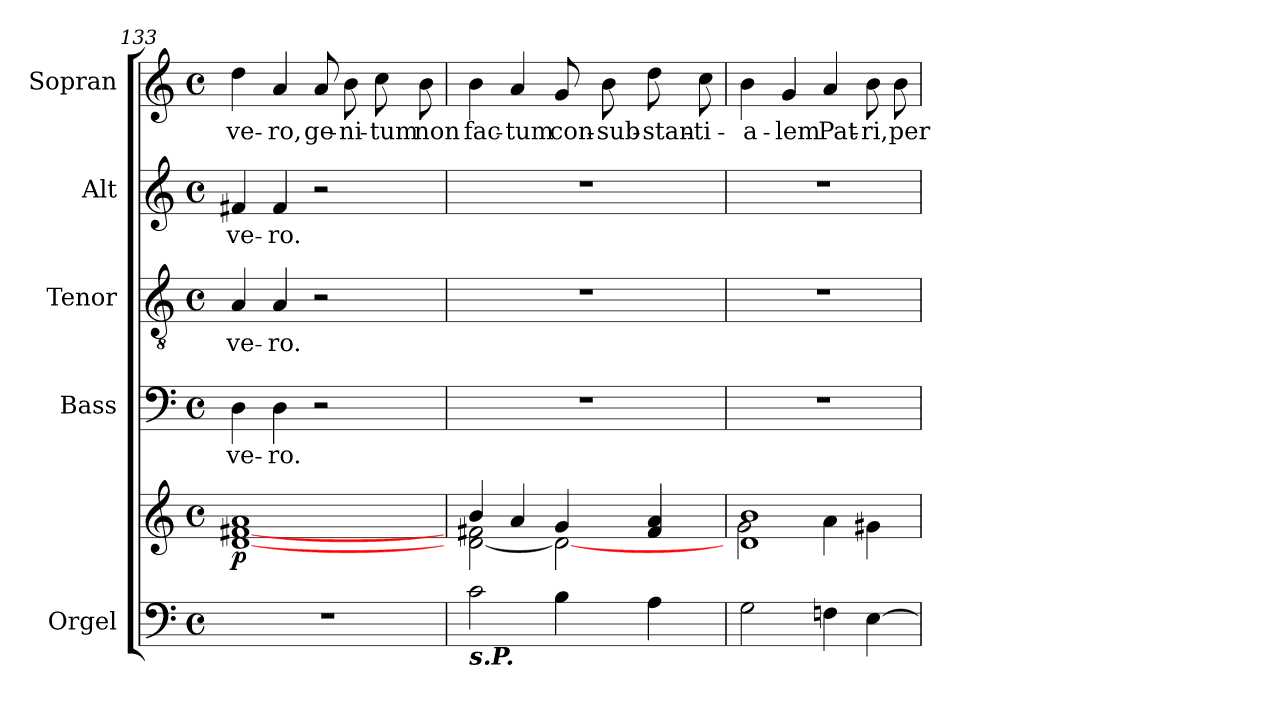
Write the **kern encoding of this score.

**kern	**kern	**dynam	**kern	**text	**kern	**text	**kern	**text	**kern	**text
*part5	*part5	*part5	*part4	*part4	*part3	*part3	*part2	*part2	*part1	*part1
*staff6	*staff5	*staff5/6	*staff4	*staff4	*staff3	*staff3	*staff2	*staff2	*staff1	*staff1
*I"Orgel	*	*	*I"Bass	*	*I"Tenor	*	*I"Alt	*	*I"Sopran	*
*I'Org.	*	*	*I'B.	*	*I'T.	*	*I'A.	*	*I'S.	*
*clefF4	*clefG2	*	*clefF4	*	*clefGv2	*	*clefG2	*	*clefG2	*
*k[]	*k[]	*	*k[]	*	*k[]	*	*k[]	*	*k[]	*
*C:	*C:	*	*C:	*	*C:	*	*C:	*	*C:	*
*M4/4	*M4/4	*	*M4/4	*	*M4/4	*	*M4/4	*	*M4/4	*
*met(c)	*met(c)	*	*met(c)	*	*met(c)	*	*met(c)	*	*met(c)	*
=133	=133	=133	=133	=133	=133	=133	=133	=133	=133	=133
!	!	!LO:DY:b	!	!LO:LY:b	!	!LO:LY:b	!	!LO:LY:b	!	!LO:LY:b
1r	[1d [1f#X 1a	p	4D\	ve-	4A/	ve-	4f#X/	ve-	4dd\	ve-
!	!	!	!	!LO:LY:b	!	!LO:LY:b	!	!LO:LY:b	!	!LO:LY:b
.	.	.	4D\	-ro.	4A/	-ro.	4f#/	-ro.	4a/	-ro,
!	!	!	!	!	!	!	!	!	!	!LO:LY:b
.	.	.	2r	.	2r	.	2r	.	8a/	ge-
!	!	!	!	!	!	!	!	!	!	!LO:LY:b
.	.	.	.	.	.	.	.	.	8b\	-ni-
!	!	!	!	!	!	!	!	!	!	!LO:LY:b
.	.	.	.	.	.	.	.	.	8cc\	-tum
!	!	!	!	!	!	!	!	!	!	!LO:LY:b
.	.	.	.	.	.	.	.	.	8b\	non
=134	=134	=134	=134	=134	=134	=134	=134	=134	=134	=134
*	*^	*	*	*	*	*	*	*	*	*
!LO:TX:b:Bi:t=s.P.	!	!	!	!	!	!	!	!	!	!	!
!	!	!	!	!	!	!	!	!	!	!	!LO:LY:b
2c\	4b/	[<2d\ 2f#X\	.	1r	.	1r	.	1r	.	4b\	fac-
!	!	!	!	!	!	!	!	!	!	!	!LO:LY:b
.	4a/	.	.	.	.	.	.	.	.	4a/	-tum
!	!	!	!	!	!	!	!	!	!	!	!LO:LY:b
4B\	4g/	2d\_	.	.	.	.	.	.	.	8g/	con-
!	!	!	!	!	!	!	!	!	!	!	!LO:LY:b
.	.	.	.	.	.	.	.	.	.	8b\	-sub-
!	!	!	!	!	!	!	!	!	!	!	!LO:LY:b
4A\	4f#/ 4a/	.	.	.	.	.	.	.	.	8dd\	-stan-
!	!	!	!	!	!	!	!	!	!	!	!LO:LY:b
.	.	.	.	.	.	.	.	.	.	8cc\	-ti-
!!LO:LB:g=z
=135	=135	=135	=135	=135	=135	=135	=135	=135	=135	=135	=135
!	!	!	!	!	!	!	!	!	!	!	!LO:LY:b
2G\	1d 1b	2g\	.	1r	.	1r	.	1r	.	4b\	-a-
!	!	!	!	!	!	!	!	!	!	!	!LO:LY:b
.	.	.	.	.	.	.	.	.	.	4g/	-lem
!	!	!	!	!	!	!	!	!	!	!	!LO:LY:b
4Fn\	.	4a\	.	.	.	.	.	.	.	4a/	Pat-
!	!	!	!	!	!	!	!	!	!	!	!LO:LY:b
[4E\	.	4g#X\	.	.	.	.	.	.	.	8b\	-ri,
!	!	!	!	!	!	!	!	!	!	!	!LO:LY:b
.	.	.	.	.	.	.	.	.	.	8b\	per
*	*v	*v	*	*	*	*	*	*	*	*	*
=	=	=	=	=	=	=	=	=	=	=
*-	*-	*-	*-	*-	*-	*-	*-	*-	*-	*-
